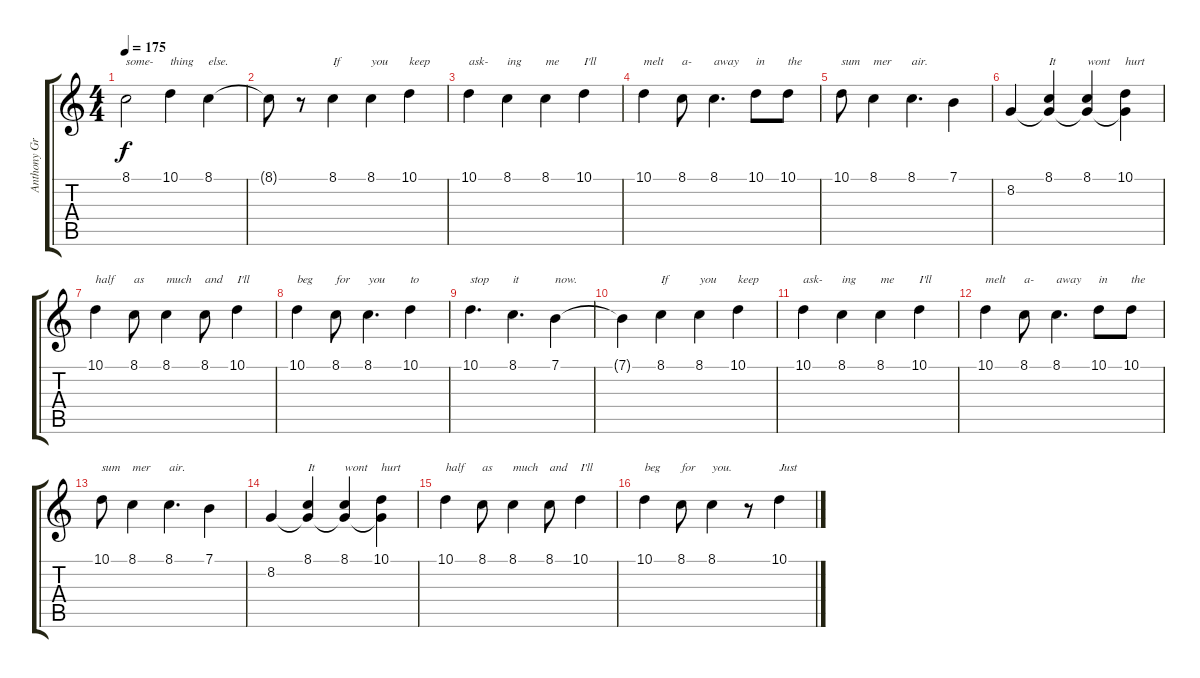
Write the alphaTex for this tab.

\track ("Anthony Green" "Anthony Gr") {instrument flute}
\staff {score tabs}
\tuning (E4 B3 G3 D3 A2 D2) {hide}
\ts (4 4)
\tempo 175
\clef g2
\ks c
8.1.2{txt "some-" dy f} 10.1.4{txt "thing"} 8.1.4{txt "else."} |
8.1{t}.8 r.8 8.1.4{txt "If"} 8.1.4{txt "you"} 10.1.4{txt "keep"} |
10.1.4{txt "ask-"} 8.1.4{txt "ing"} 8.1.4{txt "me"} 10.1.4{txt "I'll"} |
10.1.4{txt "melt"} 8.1.8{txt "a-"} 8.1.4{d txt "away"} 10.1.8{txt "in"} 10.1.8{txt "the"} |
10.1.8{txt "sum"} 8.1.4{txt "mer"} 8.1.4{d txt "air."} 7.1.4 |
8.2.4 (8.1 8.2{t}).4{txt "It"} (8.1 8.2{t}).4{txt "wont"} (10.1 8.2{t}).4{txt "hurt"} |
10.1.4{txt "half"} 8.1.8{txt "as"} 8.1.4{txt "much"} 8.1.8{txt "and"} 10.1.4{txt "I'll"} |
10.1.4{txt "beg"} 8.1.8{txt "for"} 8.1.4{d txt "you"} 10.1.4{txt "to"} |
10.1.4{d txt "stop"} 8.1.4{d txt "it"} 7.1.4{txt "now."} |
7.1{t}.4 8.1.4{txt "If"} 8.1.4{txt "you"} 10.1.4{txt "keep"} |
10.1.4{txt "ask-"} 8.1.4{txt "ing"} 8.1.4{txt "me"} 10.1.4{txt "I'll"} |
10.1.4{txt "melt"} 8.1.8{txt "a-"} 8.1.4{d txt "away"} 10.1.8{txt "in"} 10.1.8{txt "the"} |
10.1.8{txt "sum"} 8.1.4{txt "mer"} 8.1.4{d txt "air."} 7.1.4 |
8.2.4 (8.1 8.2{t}).4{txt "It"} (8.1 8.2{t}).4{txt "wont"} (10.1 8.2{t}).4{txt "hurt"} |
10.1.4{txt "half"} 8.1.8{txt "as"} 8.1.4{txt "much"} 8.1.8{txt "and"} 10.1.4{txt "I'll"} |
10.1.4{txt "beg"} 8.1.8{txt "for"} 8.1.4{txt "you."} r.8 10.1.4{txt "Just"}
